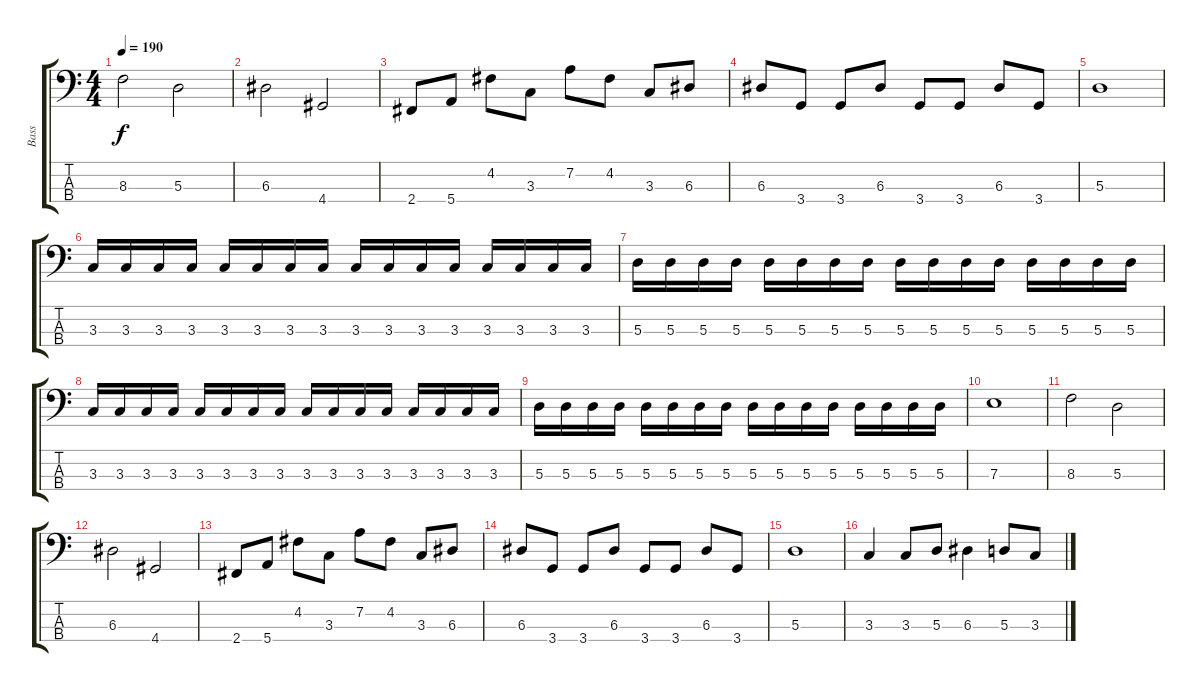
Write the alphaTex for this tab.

\track ("Bass" "Bass") {instrument electricbassfinger}
\staff {score tabs}
\tuning (G2 D2 A1 E1) {hide}
\ts (4 4)
\tempo 190
\clef f4
\ks c
8.3.2{dy f} 5.3.2 |
6.3.2 4.4.2 |
2.4.8 5.4.8 4.2.8 3.3.8 7.2.8 4.2.8 3.3.8 6.3.8 |
6.3.8 3.4.8 3.4.8 6.3.8 3.4.8 3.4.8 6.3.8 3.4.8 |
5.3.1 |
3.3.16 3.3.16 3.3.16 3.3.16 3.3.16 3.3.16 3.3.16 3.3.16 3.3.16 3.3.16 3.3.16 3.3.16 3.3.16 3.3.16 3.3.16 3.3.16 |
5.3.16 5.3.16 5.3.16 5.3.16 5.3.16 5.3.16 5.3.16 5.3.16 5.3.16 5.3.16 5.3.16 5.3.16 5.3.16 5.3.16 5.3.16 5.3.16 |
3.3.16 3.3.16 3.3.16 3.3.16 3.3.16 3.3.16 3.3.16 3.3.16 3.3.16 3.3.16 3.3.16 3.3.16 3.3.16 3.3.16 3.3.16 3.3.16 |
5.3.16 5.3.16 5.3.16 5.3.16 5.3.16 5.3.16 5.3.16 5.3.16 5.3.16 5.3.16 5.3.16 5.3.16 5.3.16 5.3.16 5.3.16 5.3.16 |
7.3.1 |
8.3.2 5.3.2 |
6.3.2 4.4.2 |
2.4.8 5.4.8 4.2.8 3.3.8 7.2.8 4.2.8 3.3.8 6.3.8 |
6.3.8 3.4.8 3.4.8 6.3.8 3.4.8 3.4.8 6.3.8 3.4.8 |
5.3.1 |
3.3.4 3.3.8 5.3.8 6.3.4 5.3.8 3.3.8
